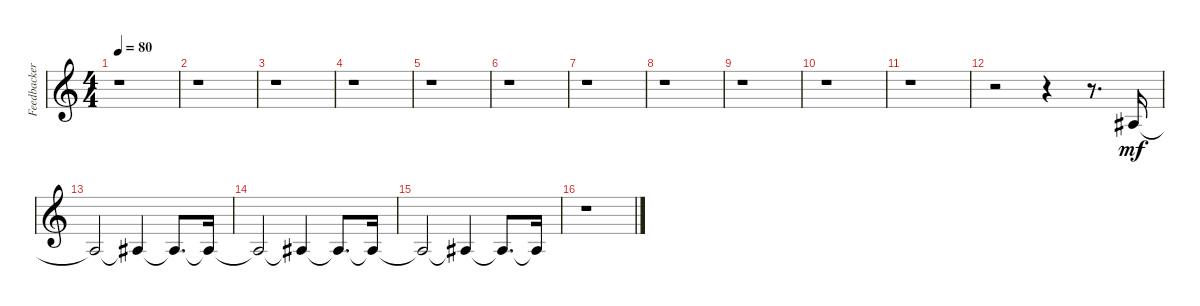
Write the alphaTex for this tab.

\track ("Feedbacker (Staff 1)" "Feedbacker") {instrument distortionguitar}
\staff {score}
\tuning (E4 B3 G3 D3 A2 E2 B1) {hide}
\ts (4 4)
\tempo 80
\clef g2
\ks c
r.1{dy mf} |
r.1 |
r.1 |
r.1 |
r.1 |
r.1 |
r.1 |
r.1 |
r.1 |
r.1 |
r.1 |
r.2 r.4 r.8{d} 1.5.16 |
1.5{t}.2 1.5{t}.4 1.5{t}.8{d} 1.5{t}.16 |
1.5{t}.2 1.5{t}.4 1.5{t}.8{d} 1.5{t}.16 |
1.5{t}.2 1.5{t}.4 1.5{t}.8{d} 1.5{t}.16 |
r.1
